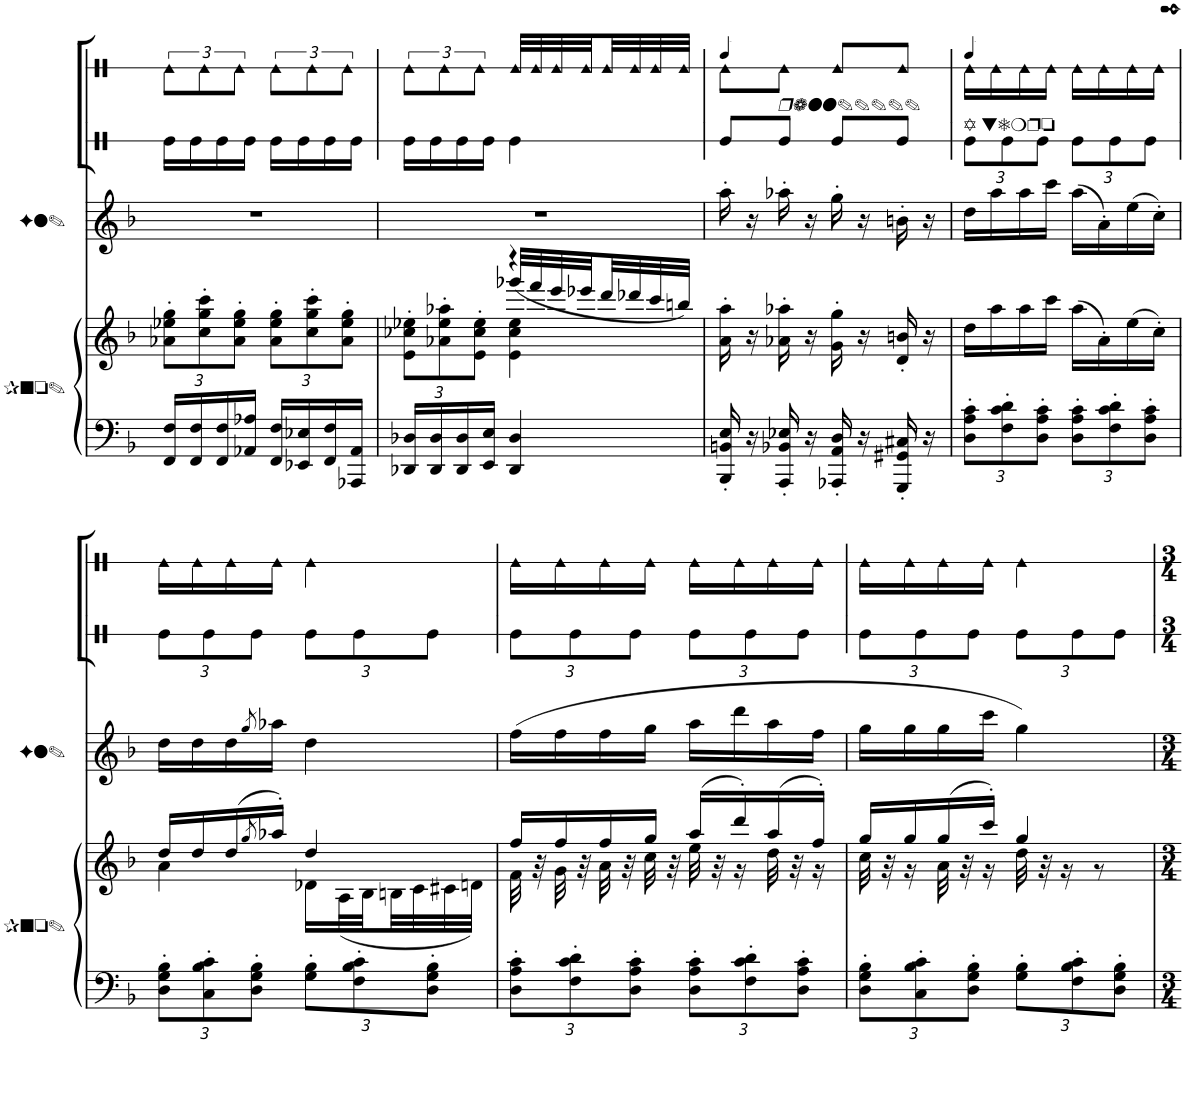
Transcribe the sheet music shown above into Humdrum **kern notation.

**kern	**kern	**kern	**kern	**kern
*part4	*part4	*part3	*part2	*part1
*staff5	*staff4	*staff3	*staff2	*staff1
*I"Piano	*	*I"Flauta	*I"Claves	*I"Caja china
*I'Pno.	*	*I'Fl.	*	*
!!LO:PB:g=z
*clefF4	*clefG2	*clefG2	*clefX	*clefX
*k[b-]	*k[b-]	*k[b-]	*k[]	*k[]
*M2/4	*M2/4	*M2/4	*M2/4	*M2/4
*	*Xbrackettup	*	*	*
=11	=11	=11	=11	=11
16FF/ 16F/LL	12a-X\' 12ee-X\' 12gg\'L	2r	16Re\LL	12Re\L
16FF/ 16F/	.	.	16Re\	.
.	12cc\' 12gg\' 12ccc\'	.	.	12Re\
16FF/ 16F/	.	.	16Re\	.
.	12a-\' 12ee-\' 12gg\'J	.	.	12Re\J
16AA-X/ 16A-X/JJ	.	.	16Re\JJ	.
16FF/ 16F/LL	12a-\' 12ee-\' 12gg\'L	.	16Re\LL	12Re\L
16EE-X/ 16E-X/	.	.	16Re\	.
.	12cc\' 12gg\' 12ccc\'	.	.	12Re\
16FF/ 16F/	.	.	16Re\	.
.	12a-\' 12ee-\' 12gg\'J	.	.	12Re\J
16AAA-X/ 16AA-/JJ	.	.	16Re\JJ	.
=12	=12	=12	=12	=12
*	*^	*	*	*
*	*	*^	*	*	*
16DD-X/ 16D-X/LL	12e\' 12cc-X\' 12ee-X\'L	4ryy	4ryy	2r	16Re\LL	12Re\L
16DD-/ 16D-/	.	.	.	.	16Re\	.
.	12a-X\' 12ee-\' 12aa-X\'	.	.	.	.	12Re\
16DD-/ 16D-/	.	.	.	.	16Re\	.
.	12e\' 12cc-\' 12ee-\'J	.	.	.	.	12Re\J
16EE/ 16E/JJ	.	.	.	.	16Re\JJ	.
4DD-/ 4D-/	4r	4e\ 4cc-\ 4ee-\	(32ggg-X/LLL	.	4Re\	32Re/LLL
.	.	.	32fff/	.	.	32Re/
.	.	.	32eee/	.	.	32Re/
.	.	.	32eee-X/	.	.	32Re/
.	.	.	32ddd/	.	.	32Re/
.	.	.	32ddd-X/	.	.	32Re/
.	.	.	32ccc/	.	.	32Re/
.	.	.	32bbn/JJJ)	.	.	32Re/JJJ
*	*v	*v	*v	*	*	*
=13	=13	=13	=13	=13
*	*	*	*	*MM60
16BBB-/' 16BBn/' 16E/'	16a\' 16aa\'	16aa'\	8Re/L	8Re\L
16r	16r	16r	.	.
!	!	!	!LO:TX:a:i:t=rall.....	!
16AAA/' 16BB-X/' 16E-X/'	16a-X\' 16aa-X\'	16aa-X'\	8Re/J	8Re\J
16r	16r	16r	.	.
16AAA-X/' 16AA/' 16D/'	16g\' 16gg\'	16gg'\	8Re/L	8Re/L
16r	16r	16r	.	.
16GGG/' 16GG#X/' 16C#X/'	16d/' 16bn/'	16bn'\	8Re/J	8Re/J
16r	16r	16r	.	.
=14	=14	=14	=14	=14
*Xbrackettup	*	*	*Xbrackettup	*
*	*	*	*	*MM40
!	!	!	!LO:TX:a:t=A tempo	!
12D\' 12A\' 12c\'L	16dd\LL	16dd\LL	12Re\L	16Re\LL
.	16aa\	16aa\	.	16Re\
12F\' 12c\' 12d\'	.	.	12Re\	.
.	16aa\	16aa\	.	16Re\
12D\' 12A\' 12c\'J	.	.	12Re\J	.
.	16ccc\JJ	16ccc\JJ	.	16Re\JJ
12D\' 12A\' 12c\'L	(16aa\LL	(16aa\LL	12Re\L	16Re\LL
.	16a'\)	16a'\)	.	16Re\
12F\' 12c\' 12d\'	.	.	12Re\	.
.	(16ee\	(16ee\	.	16Re\
12D\' 12A\' 12c\'J	.	.	12Re\J	.
.	16cc'\JJ)	16cc'\JJ)	.	16Re\JJ
!!LO:LB:g=z
=15	=15	=15	=15	=15
*	*^	*	*	*
12D\' 12G\' 12B-\'L	16dd/LL	4a\	16dd\LL	12Re\L	16Re\LL
.	16dd/	.	16dd\	.	16Re\
12C\' 12B-\' 12c\'	.	.	.	12Re\	.
.	(16dd/	.	16dd\	.	16Re\
12D\' 12G\' 12B-\'J	.	.	.	12Re\J	.
.	8qgg/	.	8qgg/	.	.
.	16aa-X'/JJ)	.	16aa-X\JJ	.	16Re\JJ
12G\' 12B-\'L	4dd/	16d-X\LL	4dd\	12Re\L	4Re\
.	.	(32A\L	.	.	.
12F\' 12B-\' 12c\'	.	.	.	12Re\	.
.	.	32B-\	.	.	.
.	.	32Bn\	.	.	.
.	.	32c\	.	.	.
12D\' 12G\' 12B-\'J	.	.	.	12Re\J	.
.	.	32c#X\	.	.	.
.	.	32dn\JJJ)	.	.	.
=16	=16	=16	=16	=16	=16
12D\' 12A\' 12c\'L	16ff/LL	32f\	(16ff\LL	12Re\L	16Re\LL
.	.	32r	.	.	.
.	16ff/	32g\	16ff\	.	16Re\
12F\' 12c\' 12d\'	.	.	.	12Re\	.
.	.	32r	.	.	.
.	16ff/	32a\	16ff\	.	16Re\
.	.	32r	.	.	.
12D\' 12A\' 12c\'J	.	.	.	12Re\J	.
.	16gg/JJ	32cc\	16gg\JJ	.	16Re\JJ
.	.	32r	.	.	.
12D\' 12A\' 12c\'L	(16aa/LL	32ee\	16aa\LL	12Re\L	16Re\LL
.	.	32r	.	.	.
.	16ddd'/)	16r	16ddd\	.	16Re\
12F\' 12c\' 12d\'	.	.	.	12Re\	.
.	(16aa/	32dd\	16aa\	.	16Re\
.	.	32r	.	.	.
12D\' 12A\' 12c\'J	.	.	.	12Re\J	.
.	16ff'/JJ)	16r	16ff\JJ	.	16Re\JJ
=17	=17	=17	=17	=17	=17
12D\' 12G\' 12B-\'L	16gg/LL	32cc\	16gg\LL	12Re\L	16Re\LL
.	.	32r	.	.	.
.	16gg/	16r	16gg\	.	16Re\
12C\' 12B-\' 12c\'	.	.	.	12Re\	.
.	(16gg/	32a\	16gg\	.	16Re\
.	.	32r	.	.	.
12D\' 12G\' 12B-\'J	.	.	.	12Re\J	.
.	16ccc'/JJ)	16r	16ccc\JJ	.	16Re\JJ
12G\' 12B-\'L	4gg/	32dd\	4gg\)	12Re\L	4Re\
.	.	32r	.	.	.
.	.	16r	.	.	.
12F\' 12B-\' 12c\'	.	.	.	12Re\	.
.	.	8r	.	.	.
12D\' 12G\' 12B-\'J	.	.	.	12Re\J	.
*	*v	*v	*	*	*
=	=	=	=	=
*-	*-	*-	*-	*-
